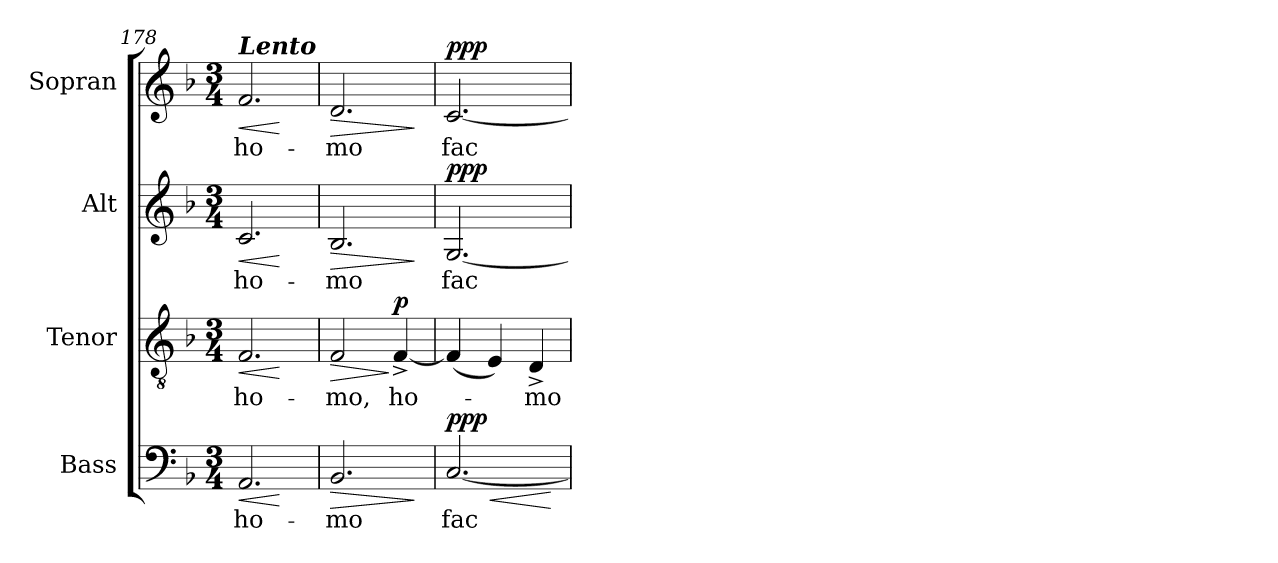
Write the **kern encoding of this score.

**kern	**text	**dynam	**kern	**text	**dynam	**kern	**text	**dynam	**kern	**text	**dynam
*part4	*part4	*part4	*part3	*part3	*part3	*part2	*part2	*part2	*part1	*part1	*part1
*staff4	*staff4	*staff4	*staff3	*staff3	*staff3	*staff2	*staff2	*staff2	*staff1	*staff1	*staff1
*I"Bass	*	*	*I"Tenor	*	*	*I"Alt	*	*	*I"Sopran	*	*
*I'B.	*	*	*I'T.	*	*	*I'A.	*	*	*I'S.	*	*
*clefF4	*	*	*clefGv2	*	*	*clefG2	*	*	*clefG2	*	*
*k[b-]	*	*	*k[b-]	*	*	*k[b-]	*	*	*k[b-]	*	*
*F:	*	*	*F:	*	*	*F:	*	*	*F:	*	*
*M3/4	*	*	*M3/4	*	*	*M3/4	*	*	*M3/4	*	*
=178	=178	=178	=178	=178	=178	=178	=178	=178	=178	=178	=178
!	!	!	!	!	!	!	!	!	!LO:TX:a:Bi:t=Lento	!	!
!	!LO:LY:b	!LO:HP:b	!	!LO:LY:b	!LO:HP:b	!	!LO:LY:b	!LO:HP:b	!	!LO:LY:b	!LO:HP:b
2.AA/	ho-	<	2.F/	ho-	<	2.c/	ho-	<	2.f/	ho-	<
.	.	[	.	.	[	.	.	[	.	.	[
=179	=179	=179	=179	=179	=179	=179	=179	=179	=179	=179	=179
!	!LO:LY:b	!LO:HP:b	!	!LO:LY:b	!LO:HP:b	!	!LO:LY:b	!LO:HP:b	!	!LO:LY:b	!LO:HP:b
2.BB-/	-mo	>	2F/	-mo,	>	2.B-/	-mo	>	2.d/	-mo	>
!	!	!	!	!LO:LY:b	!LO:DY:n=1:b	!	!	!	!	!	!
.	.	.	[4F^>/	ho-	] p	.	.	.	.	.	.
.	.	]	.	.	.	.	.	]	.	.	]
=180	=180	=180	=180	=180	=180	=180	=180	=180	=180	=180	=180
!	!LO:LY:b	!LO:HP:b	!	!	!	!	!LO:LY:b	!	!	!LO:LY:b	!
!	!	!LO:DY:n=1:a	!	!	!	!	!	!LO:DY:a	!	!	!LO:DY:a
[2.C/	fac-	< ppp	(<4F/]	.	.	[2.G/	fac-	ppp	[2.c/	fac-	ppp
.	.	.	4E/)	.	.	.	.	.	.	.	.
!	!	!	!	!LO:LY:b	!	!	!	!	!	!	!
.	.	.	4D^>/	-mo	.	.	.	.	.	.	.
.	.	[	.	.	.	.	.	.	.	.	.
=	=	=	=	=	=	=	=	=	=	=	=
*-	*-	*-	*-	*-	*-	*-	*-	*-	*-	*-	*-
